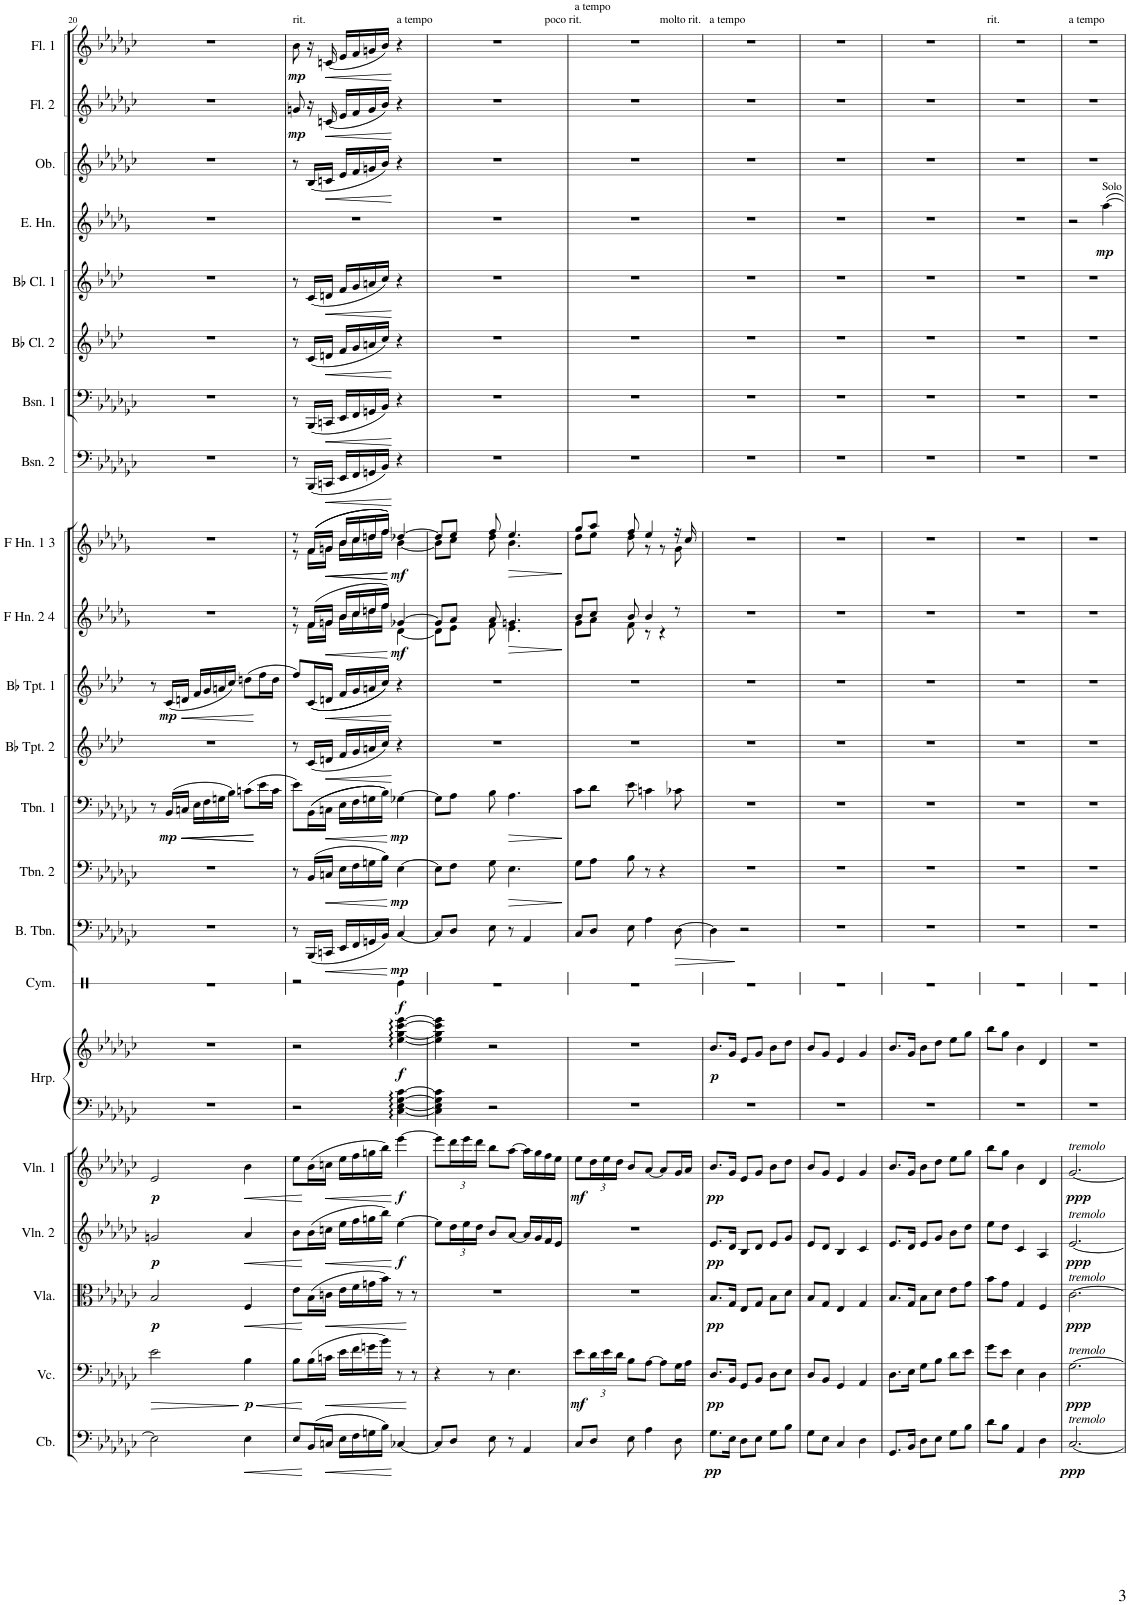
**kern	**dynam	**kern	**dynam	**kern	**dynam	**kern	**dynam	**kern	**dynam	**kern	**kern	**dynam	**kern	**dynam	**kern	**dynam	**kern	**dynam	**kern	**dynam	**kern	**dynam	**kern	**dynam	**kern	**dynam	**kern	**dynam	**kern	**dynam	**kern	**dynam	**kern	**dynam	**kern	**dynam	**kern	**dynam	**kern	**dynam	**kern	**dynam	**kern	**dynam
*part22	*part22	*part21	*part21	*part20	*part20	*part19	*part19	*part18	*part18	*part17	*part17	*part17	*part16	*part16	*part15	*part15	*part14	*part14	*part13	*part13	*part12	*part12	*part11	*part11	*part10	*part10	*part9	*part9	*part8	*part8	*part7	*part7	*part6	*part6	*part5	*part5	*part4	*part4	*part3	*part3	*part2	*part2	*part1	*part1
*staff23	*staff23	*staff22	*staff22	*staff21	*staff21	*staff20	*staff20	*staff19	*staff19	*staff18	*staff17	*staff17/18	*staff16	*staff16	*staff15	*staff15	*staff14	*staff14	*staff13	*staff13	*staff12	*staff12	*staff11	*staff11	*staff10	*staff10	*staff9	*staff9	*staff8	*staff8	*staff7	*staff7	*staff6	*staff6	*staff5	*staff5	*staff4	*staff4	*staff3	*staff3	*staff2	*staff2	*staff1	*staff1
*I"Contrabass	*	*I"Violoncello	*	*I"Viola	*	*I"Violin 2	*	*I"Violin 1	*	*I"Harp	*	*	*I"Cymbal	*	*I"Bass Trombone	*	*I"Trombone 2	*	*I"Trombone 1	*	*I"Bb Trumpet 2	*	*I"Bb Trumpet 1	*	*I"F Horn 2 &amp; 4	*	*I"F Horn 1 &amp; 3	*	*I"Bassoon 2	*	*I"Bassoon 1	*	*I"Bb Clarinet 2	*	*I"Bb Clarinet 1	*	*I"English Horn	*	*I"Oboe	*	*I"Flute 2	*	*I"Flute 1	*
*I'Cb.	*	*I'Vc.	*	*I'Vla.	*	*I'Vln. 2	*	*I'Vln. 1	*	*I'Hrp.	*	*	*I'Cym.	*	*I'B. Tbn.	*	*I'Tbn. 2	*	*I'Tbn. 1	*	*I'Bb Tpt. 2	*	*I'Bb Tpt. 1	*	*I'F Hn. 2 4	*	*I'F Hn. 1 3	*	*I'Bsn. 2	*	*I'Bsn. 1	*	*I'Bb Cl. 2	*	*I'Bb Cl. 1	*	*I'E. Hn.	*	*I'Ob.	*	*I'Fl. 2	*	*I'Fl. 1	*
!!LO:PB:g=z
*clefF4	*	*clefF4	*	*clefC3	*	*clefG2	*	*clefG2	*	*clefF4	*clefG2	*	*clefX	*	*clefF4	*	*clefF4	*	*clefF4	*	*clefG2	*	*clefG2	*	*clefG2	*	*clefG2	*	*clefF4	*	*clefF4	*	*clefG2	*	*clefG2	*	*clefG2	*	*clefG2	*	*clefG2	*	*clefG2	*
*Trd7c12	*	*	*	*	*	*	*	*	*	*	*	*	*	*	*	*	*	*	*	*	*Trd1c2	*	*Trd1c2	*	*Trd4c7	*	*Trd4c7	*	*	*	*	*	*Trd1c2	*	*Trd1c2	*	*Trd4c7	*	*	*	*	*	*	*
*k[b-e-a-d-g-c-]	*	*k[b-e-a-d-g-c-]	*	*k[b-e-a-d-g-c-]	*	*k[b-e-a-d-g-c-]	*	*k[b-e-a-d-g-c-]	*	*k[b-e-a-d-g-c-]	*k[b-e-a-d-g-c-]	*	*k[]	*	*k[b-e-a-d-g-c-]	*	*k[b-e-a-d-g-c-]	*	*k[b-e-a-d-g-c-]	*	*k[b-e-a-d-]	*	*k[b-e-a-d-]	*	*k[b-e-a-d-g-]	*	*k[b-e-a-d-g-]	*	*k[b-e-a-d-g-c-]	*	*k[b-e-a-d-g-c-]	*	*k[b-e-a-d-]	*	*k[b-e-a-d-]	*	*k[b-e-a-d-g-]	*	*k[b-e-a-d-g-c-]	*	*k[b-e-a-d-g-c-]	*	*k[b-e-a-d-g-c-]	*
*M3/4	*	*M3/4	*	*M3/4	*	*M3/4	*	*M3/4	*	*M3/4	*M3/4	*	*M3/4	*	*M3/4	*	*M3/4	*	*M3/4	*	*M3/4	*	*M3/4	*	*M3/4	*	*M3/4	*	*M3/4	*	*M3/4	*	*M3/4	*	*M3/4	*	*M3/4	*	*M3/4	*	*M3/4	*	*M3/4	*
=20	=20	=20	=20	=20	=20	=20	=20	=20	=20	=20	=20	=20	=20	=20	=20	=20	=20	=20	=20	=20	=20	=20	=20	=20	=20	=20	=20	=20	=20	=20	=20	=20	=20	=20	=20	=20	=20	=20	=20	=20	=20	=20	=20	=20
!	!	!	!LO:HP:b	!	!LO:DY:b	!	!LO:DY:b	!	!LO:DY:b	!	!	!	!	!	!	!	!	!	!	!	!	!	!	!	!	!	!	!	!	!	!	!	!	!	!	!	!	!	!	!	!	!	!	!
2E-\]	.	2e-\	>	2B-/	p	2gn/	p	2e-/	p	2.r	2.r	.	2.r	.	2.r	.	2.r	.	8r	.	2.r	.	8r	.	2.r	.	2.r	.	2.r	.	2.r	.	2.r	.	2.r	.	2.r	.	2.r	.	2.r	.	2.r	.
!	!	!	!	!	!	!	!	!	!	!	!	!	!	!	!	!	!	!	!	!LO:DY:b	!	!	!	!LO:DY:b	!	!	!	!	!	!	!	!	!	!	!	!	!	!	!	!	!	!	!	!
.	.	.	.	.	.	.	.	.	.	.	.	.	.	.	.	.	.	.	(16BB-/LL	mp	.	.	(16c/LL	mp	.	.	.	.	.	.	.	.	.	.	.	.	.	.	.	.	.	.	.	.
!	!	!	!	!	!	!	!	!	!	!	!	!	!	!	!	!	!	!	!	!LO:HP:b	!	!	!	!LO:HP:b	!	!	!	!	!	!	!	!	!	!	!	!	!	!	!	!	!	!	!	!
.	.	.	.	.	.	.	.	.	.	.	.	.	.	.	.	.	.	.	16Cn/JJ	<	.	.	16dn/JJ	<	.	.	.	.	.	.	.	.	.	.	.	.	.	.	.	.	.	.	.	.
!	!	!	!	!	!	!	!	!	!	!	!	!	!	!	!	!	!	!	!	!LO:HP:b	!	!	!	!	!	!	!	!	!	!	!	!	!	!	!	!	!	!	!	!	!	!	!	!
.	.	.	.	.	.	.	.	.	.	.	.	.	.	.	.	.	.	.	16E-\LL	<	.	.	16f/LL	.	.	.	.	.	.	.	.	.	.	.	.	.	.	.	.	.	.	.	.	.
.	.	.	.	.	.	.	.	.	.	.	.	.	.	.	.	.	.	.	16F\	.	.	.	16g/	.	.	.	.	.	.	.	.	.	.	.	.	.	.	.	.	.	.	.	.	.
.	.	.	.	.	.	.	.	.	.	.	.	.	.	.	.	.	.	.	16Gn\	.	.	.	16an/	.	.	.	.	.	.	.	.	.	.	.	.	.	.	.	.	.	.	.	.	.
.	.	.	.	.	.	.	.	.	.	.	.	.	.	.	.	.	.	.	16B-\JJ)	.	.	.	16cc/JJ)	.	.	.	.	.	.	.	.	.	.	.	.	.	.	.	.	.	.	.	.	.
!	!LO:HP:b	!	!LO:HP:n=1:b	!	!LO:HP:b	!	!LO:HP:b	!	!LO:HP:b	!	!	!	!	!	!	!	!	!	!	!	!	!	!	!	!	!	!	!	!	!	!	!	!	!	!	!	!	!	!	!	!	!	!	!
!	!	!	!LO:DY:n=1:b	!	!	!	!	!	!	!	!	!	!	!	!	!	!	!	!	!	!	!	!	!	!	!	!	!	!	!	!	!	!	!	!	!	!	!	!	!	!	!	!	!
4E-\	<	4B-\	] < p	4F/	<	4a-/	<	4b-\	<	.	.	.	.	.	.	.	.	.	(8cn\L	.	.	.	(8ddn\L	.	.	.	.	.	.	.	.	.	.	.	.	.	.	.	.	.	.	.	.	.
.	.	.	.	.	.	.	.	.	.	.	.	.	.	.	.	.	.	.	16e-\L	[ [	.	.	16ff\L	[	.	.	.	.	.	.	.	.	.	.	.	.	.	.	.	.	.	.	.	.
.	.	.	.	.	.	.	.	.	.	.	.	.	.	.	.	.	.	.	16c\JJ	.	.	.	16dd\JJ	.	.	.	.	.	.	.	.	.	.	.	.	.	.	.	.	.	.	.	.	.
=21	=21	=21	=21	=21	=21	=21	=21	=21	=21	=21	=21	=21	=21	=21	=21	=21	=21	=21	=21	=21	=21	=21	=21	=21	=21	=21	=21	=21	=21	=21	=21	=21	=21	=21	=21	=21	=21	=21	=21	=21	=21	=21	=21	=21
*	*	*	*	*	*	*	*	*	*	*	*	*	*	*	*	*	*	*	*	*	*	*	*	*	*^	*	*^	*	*	*	*	*	*	*	*	*	*	*	*	*	*	*	*	*
!	!	!	!	!	!	!	!	!	!	!	!	!	!	!	!	!	!	!	!	!	!	!	!	!	!	!	!	!	!	!	!	!	!	!	!	!	!	!	!	!	!	!	!	!	!LO:TX:a:t=rit.	!
!	!	!	!	!	!	!	!	!	!	!	!	!	!	!	!	!	!	!	!	!	!	!	!	!	!	!	!	!	!	!	!	!	!	!	!	!	!	!	!	!	!	!	!	!LO:DY:b	!	!LO:DY:b
8E-/L	.	8B-\L	.	8e-\L	.	8b-\L	.	8ee-\L	.	2r	2r	.	2r	.	8r	.	8r	.	8e-\L)	.	8r	.	8ff/L)	.	8r	8r	.	8r	8r	.	8r	.	8r	.	8r	.	8r	.	2.r	.	8r	.	8gn/	mp	8b-\	mp
(16BB-/L	[	(16B-\L	[	(16B-\L	[	(16b-\L	[	(16b-\L	[	.	.	.	.	.	(16BBB-/LL	.	(16BB-/LL	.	((16BB-\L	.	(16c/LL	.	((16c/L	.	(16f/LL	16f\LL	.	((16f/LL	16f\LL	.	(16BBB-/LL	.	(16BBB-/LL	.	(16c/LL	.	(16c/LL	.	.	.	(16B-/LL	.	16r	.	16r	.
!	!LO:HP:b	!	!LO:HP:b	!	!LO:HP:b	!	!LO:HP:b	!	!LO:HP:b	!	!	!	!	!	!	!LO:HP:b	!	!LO:HP:b	!	!LO:HP:b	!	!LO:HP:b	!	!LO:HP:b	!	!	!LO:HP:b	!	!	!LO:HP:b	!	!LO:HP:b	!	!LO:HP:b	!	!LO:HP:b	!	!LO:HP:b	!	!	!	!LO:HP:b	!	!LO:HP:b	!	!LO:HP:b
16Cn/JJ	<	16cn\JJ	<	16cn\JJ	<	16ccn\JJ	<	16ccn\JJ	<	.	.	.	.	.	16CCn/JJ	<	16Cn/JJ	<	16Cn\JJ	<	16dn/JJ	<	16dn/JJ	<	16gn/JJ	16g\JJ	<	16gn/JJ	16g\JJ	<	16CCn/JJ	<	16CCn/JJ	<	16dn/JJ	<	16dn/JJ	<	.	.	16cn/JJ	<	(16cn/	<	(16cn/	<
!	!	!	!	!	!	!	!	!	!	!	!	!	!	!	!	!	!	!	!	!	!	!	!	!	!	!	!	!	!	!LO:HP:b	!	!	!	!	!	!	!	!	!	!	!	!	!	!	!	!
16E-\LL	.	16e-\LL	.	16e-\LL	.	16ee-\LL	.	16ee-\LL	.	.	.	.	.	.	16EE-/LL	.	16E-\LL	.	16E-\LL	.	16f/LL	.	16f/LL	.	16b-/LL	16b-\LL	.	16b-/LL	16b-\LL	<	16EE-/LL	.	16EE-/LL	.	16f/LL	.	16f/LL	.	.	.	16e-/LL	.	16e-/LL	.	16e-/LL	.
16F\	.	16f\	.	16f\	.	16ff\	.	16ff\	.	.	.	.	.	.	16FF/	.	16F\	.	16F\	.	16g/	.	16g/	.	16cc/	16cc\	.	16cc/	16cc\	.	16FF/	.	16FF/	.	16g/	.	16g/	.	.	.	16f/	.	16f/	.	16f/	.
16Gn\	.	16gn\	.	16gn\	.	16ggn\	.	16ggn\	.	.	.	.	.	.	16GGn/	.	16Gn\	.	16Gn\	.	16an/	.	16an/	.	16ddn/	16dd\	.	16ddn/	16dd\	.	16GGn/	.	16GGn/	.	16an/	.	16an/	.	.	.	16gn/	.	16g/	.	16gn/	.
16B-\JJ)	.	16b-\JJ)	.	16b-\JJ)	.	16bb-\JJ)	.	16bb-\JJ)	.	.	.	.	.	.	16BB-/JJ)	.	16B-\JJ)	.	16B-\JJ))	.	16cc/JJ)	.	16cc/JJ))	.	16ff/JJ)	16ff\JJ	.	16ff/JJ))	16ff\JJ	.	16BB-/JJ)	.	16BB-/JJ)	.	16cc/JJ)	.	16cc/JJ)	.	.	.	16b-/JJ)	.	16b-/JJ)	.	16b-/JJ)	.
!	!	!	!	!	!	!	!	!	!	!	!	!	!	!	!	!	!	!	!	!	!	!	!	!	!	!	!	!	!	!	!	!	!	!	!	!	!	!	!	!	!	!	!	!	!LO:TX:a:t=a tempo	!
!	!	!	!	!	!	!	!LO:DY:n=1:b	!	!LO:DY:n=1:b	!	!	!LO:DY:b	!	!LO:DY:b	!	!LO:DY:n=1:b	!	!LO:DY:n=1:b	!	!LO:DY:n=1:b	!	!	!	!	!	!	!LO:DY:n=1:b	!	!	!LO:DY:n=1:b	!	!	!	!	!	!	!	!	!	!	!	!	!	!	!	!
[4C-X/	[	8r	.	8r	.	[4ee-\	[ f	[4eee-\	[ f	[4C-\ [4E-\ [4G-\ [4c-\	[4ee-\ [4gg-\ [4ccc-\ [4eee-\	f	4Re\	f	[4C-/	[ mp	[4E-\	[ mp	[4G-X\	[ mp	4r	[	4r	[	[4g-X/	[4d-\	[ mf	[4dd-X/	[4b-\	[ [ mf	4r	[	4r	[	4r	[	4r	[	.	.	4r	[	4r	[	4r	[
.	.	8r	[	8r	[	.	.	.	.	.	.	.	.	.	.	.	.	.	.	.	.	.	.	.	.	.	.	.	.	.	.	.	.	.	.	.	.	.	.	.	.	.	.	.	.	.
=22	=22	=22	=22	=22	=22	=22	=22	=22	=22	=22	=22	=22	=22	=22	=22	=22	=22	=22	=22	=22	=22	=22	=22	=22	=22	=22	=22	=22	=22	=22	=22	=22	=22	=22	=22	=22	=22	=22	=22	=22	=22	=22	=22	=22	=22	=22
*	*	*	*	*	*	*	*	*	*	*	*	*	*	*	*	*	*	*	*	*	*	*	*	*	*	*	*	*	*	*	*	*	*	*	*	*	*	*	*	*	*	*	*	*	*^	*
8C-/L]	.	4r	.	2.r	.	8ee-\L]	.	8eee-\L]	.	4C-\] 4E-\] 4G-\] 4c-\]	4ee-\] 4gg-\] 4ccc-\] 4eee-\]	.	2.r	.	8C-/L]	.	8E-\L]	.	8G-\L]	.	2.r	.	2.r	.	8g-/L]	8d-\L]	.	8dd-/L]	8b-\L]	.	2.r	.	2.r	.	2.r	.	2.r	.	2.r	.	2.r	.	2.r	.	2.r	2ryy	.
*	*	*	*	*	*	*Xbrackettup	*	*Xbrackettup	*	*	*	*	*	*	*	*	*	*	*	*	*	*	*	*	*	*	*	*	*	*	*	*	*	*	*	*	*	*	*	*	*	*	*	*	*	*	*
8D-/J	.	.	.	.	.	24dd-\L	.	24ddd-\L	.	.	.	.	.	.	8D-/J	.	8F\J	.	8A-\J	.	.	.	.	.	8a-/J	8e-\J	.	8ee-/J	8cc\J	.	.	.	.	.	.	.	.	.	.	.	.	.	.	.	.	.	.
.	.	.	.	.	.	24ee-\	.	24eee-\	.	.	.	.	.	.	.	.	.	.	.	.	.	.	.	.	.	.	.	.	.	.	.	.	.	.	.	.	.	.	.	.	.	.	.	.	.	.	.
.	.	.	.	.	.	24dd-\JJ	.	24ddd-\JJ	.	.	.	.	.	.	.	.	.	.	.	.	.	.	.	.	.	.	.	.	.	.	.	.	.	.	.	.	.	.	.	.	.	.	.	.	.	.	.
8E-\	.	8r	.	.	.	8b-/L	.	8bb-\L	.	2r	2r	.	.	.	8E-\	.	8G-\	.	8B-\	.	.	.	.	.	8a-/	8f\	.	8ff/	8dd-\	.	.	.	.	.	.	.	.	.	.	.	.	.	.	.	.	.	.
!	!	!	!	!	!	!	!	!	!	!	!	!	!	!	!	!	!	!LO:HP:b	!	!LO:HP:b	!	!	!	!	!	!	!LO:HP:b	!	!	!LO:HP:b	!	!	!	!	!	!	!	!	!	!	!	!	!	!	!	!	!
8r	.	4.E-\	.	.	.	[8a-/J	.	[8aa-\J	.	.	.	.	.	.	8r	.	4.E-\	>	4.A-\	>	.	.	.	.	4.gn/	4.e-\	>	4.ee-/	4.b-\	>	.	.	.	.	.	.	.	.	.	.	.	.	.	.	.	.	.
4AA-/	.	.	.	.	.	16a-/LL]	.	16aa-\LL]	.	.	.	.	.	.	4AA-/	.	.	.	.	.	.	.	.	.	.	.	.	.	.	.	.	.	.	.	.	.	.	.	.	.	.	.	.	.	.	8ryy	.
.	.	.	.	.	.	16g-/	.	16gg-\	.	.	.	.	.	.	.	.	.	.	.	.	.	.	.	.	.	.	.	.	.	.	.	.	.	.	.	.	.	.	.	.	.	.	.	.	.	.	.
!	!	!	!	!	!	!	!	!	!	!	!	!	!	!	!	!	!	!	!	!	!	!	!	!	!	!	!	!	!	!	!	!	!	!	!	!	!	!	!	!	!	!	!	!	!	!LO:TX:a:t=poco rit.	!
.	.	.	.	.	.	16f/	.	16ff\	.	.	.	.	.	.	.	.	.	.	.	.	.	.	.	.	.	.	.	.	.	.	.	.	.	.	.	.	.	.	.	.	.	.	.	.	.	8ryy	.
.	.	.	.	.	.	16e-/JJ	.	16ee-\JJ	.	.	.	.	.	.	.	.	.	.	.	.	.	.	.	.	.	.	.	.	.	.	.	.	.	.	.	.	.	.	.	.	.	.	.	.	.	.	.
*	*	*	*	*	*	*	*	*	*	*	*	*	*	*	*	*	*	*	*	*	*	*	*	*	*v	*v	*	*	*	*	*	*	*	*	*	*	*	*	*	*	*	*	*	*	*	*	*
*	*	*	*	*	*	*	*	*	*	*	*	*	*	*	*	*	*	*	*	*	*	*	*	*	*	*	*v	*v	*	*	*	*	*	*	*	*	*	*	*	*	*	*	*	*	*	*
.	.	.	.	.	.	.	.	.	.	.	.	.	.	.	.	.	.	]	.	]	.	.	.	.	.	]	.	]	.	.	.	.	.	.	.	.	.	.	.	.	.	.	.	.	.
=23	=23	=23	=23	=23	=23	=23	=23	=23	=23	=23	=23	=23	=23	=23	=23	=23	=23	=23	=23	=23	=23	=23	=23	=23	=23	=23	=23	=23	=23	=23	=23	=23	=23	=23	=23	=23	=23	=23	=23	=23	=23	=23	=23	=23	=23
*	*	*	*	*	*	*	*	*	*	*	*	*	*	*	*	*	*	*	*	*	*	*	*	*	*^	*	*^	*	*	*	*	*	*	*	*	*	*	*	*	*	*	*	*	*	*
!	!	!	!	!	!	!	!	!	!	!	!	!	!	!	!	!	!	!	!	!	!	!	!	!	!	!	!	!	!	!	!	!	!	!	!	!	!	!	!	!	!	!	!	!	!LO:TX:a:t=a tempo	!	!
!	!	!	!LO:DY:b	!	!	!	!	!	!LO:DY:b	!	!	!	!	!	!	!	!	!	!	!	!	!	!	!	!	!	!	!	!	!	!	!	!	!	!	!	!	!	!	!	!	!	!	!	!	!	!
8C-/L	.	8e-\L	mf	2.r	.	2.r	.	8ee-\L	mf	2.r	2.r	.	2.r	.	8C-/L	.	8G-\L	.	8c-\L	.	2.r	.	2.r	.	8b-/L	8g-\L	.	8gg-/L	8dd-\L	.	2.r	.	2.r	.	2.r	.	2.r	.	2.r	.	2.r	.	2.r	.	2.r	2ryy	.
*	*	*Xbrackettup	*	*	*	*	*	*	*	*	*	*	*	*	*	*	*	*	*	*	*	*	*	*	*	*	*	*	*	*	*	*	*	*	*	*	*	*	*	*	*	*	*	*	*	*	*
8D-/J	.	24d-\L	.	.	.	.	.	24dd-\L	.	.	.	.	.	.	8D-/J	.	8A-\J	.	8d-\J	.	.	.	.	.	8cc/J	8a-\J	.	8aa-/J	8ee-\J	.	.	.	.	.	.	.	.	.	.	.	.	.	.	.	.	.	.
.	.	24e-\	.	.	.	.	.	24ee-\	.	.	.	.	.	.	.	.	.	.	.	.	.	.	.	.	.	.	.	.	.	.	.	.	.	.	.	.	.	.	.	.	.	.	.	.	.	.	.
.	.	24d-\JJ	.	.	.	.	.	24dd-\JJ	.	.	.	.	.	.	.	.	.	.	.	.	.	.	.	.	.	.	.	.	.	.	.	.	.	.	.	.	.	.	.	.	.	.	.	.	.	.	.
8E-\	.	8B-\L	.	.	.	.	.	8b-/L	.	.	.	.	.	.	8E-\	.	8B-\	.	8e-\	.	.	.	.	.	8b-/	8f\	.	8ff/	8dd-\	.	.	.	.	.	.	.	.	.	.	.	.	.	.	.	.	.	.
4A-\	.	[8A-\J	.	.	.	.	.	[8a-/J	.	.	.	.	.	.	4A-\	.	8r	.	4cn\	.	.	.	.	.	4b-/	8r	.	4ee-/	8r	.	.	.	.	.	.	.	.	.	.	.	.	.	.	.	.	.	.
!	!	!	!	!	!	!	!	!	!	!	!	!	!	!	!	!	!	!	!	!	!	!	!	!	!	!	!	!	!	!	!	!	!	!	!	!	!	!	!	!	!	!	!	!	!	!LO:TX:a:t=molto rit.	!
.	.	8A-\L]	.	.	.	.	.	8a-/L]	.	.	.	.	.	.	.	.	4r	.	.	.	.	.	.	.	.	4r	.	.	8r	.	.	.	.	.	.	.	.	.	.	.	.	.	.	.	.	4ryy	.
!	!	!	!	!	!	!	!	!	!	!	!	!	!	!	!	!LO:HP:b	!	!	!	!	!	!	!	!	!	!	!	!	!	!	!	!	!	!	!	!	!	!	!	!	!	!	!	!	!	!	!
8D-\	.	16G-\L	.	.	.	.	.	16g-/L	.	.	.	.	.	.	[8D-\	>	.	.	8c-X\	.	.	.	.	.	8r	.	.	16r	8g-\	.	.	.	.	.	.	.	.	.	.	.	.	.	.	.	.	.	.
.	.	16A-\JJ	.	.	.	.	.	16a-/JJ	.	.	.	.	.	.	.	.	.	.	.	.	.	.	.	.	.	.	.	16cc/	.	.	.	.	.	.	.	.	.	.	.	.	.	.	.	.	.	.	.
*	*	*	*	*	*	*	*	*	*	*	*	*	*	*	*	*	*	*	*	*	*	*	*	*	*v	*v	*	*	*	*	*	*	*	*	*	*	*	*	*	*	*	*	*	*	*	*	*
*	*	*	*	*	*	*	*	*	*	*	*	*	*	*	*	*	*	*	*	*	*	*	*	*	*	*	*v	*v	*	*	*	*	*	*	*	*	*	*	*	*	*	*	*	*	*	*
=24	=24	=24	=24	=24	=24	=24	=24	=24	=24	=24	=24	=24	=24	=24	=24	=24	=24	=24	=24	=24	=24	=24	=24	=24	=24	=24	=24	=24	=24	=24	=24	=24	=24	=24	=24	=24	=24	=24	=24	=24	=24	=24	=24	=24	=24
!	!	!	!	!	!	!	!	!	!	!	!	!	!	!	!	!	!	!	!	!	!	!	!	!	!	!	!	!	!	!	!	!	!	!	!	!	!	!	!	!	!	!	!LO:TX:a:t=a tempo	!	!
!	!LO:DY:b	!	!LO:DY:b	!	!LO:DY:b	!	!LO:DY:b	!	!LO:DY:b	!	!	!LO:DY:b	!	!	!	!	!	!	!	!	!	!	!	!	!	!	!	!	!	!	!	!	!	!	!	!	!	!	!	!	!	!	!	!	!
*	*	*	*	*	*	*	*	*	*	*	*	*	*	*	*	*	*	*	*	*	*	*	*	*	*	*	*	*	*	*	*	*	*	*	*	*	*	*	*	*	*	*	*v	*v	*
8.G-\L	pp	8.D-/L	pp	8.B-/L	pp	8.e-/L	pp	8.b-/L	pp	2.r	8.b-/L	p	2.r	.	4D-\]	.	2.r	.	2.r	.	2.r	.	2.r	.	2.r	.	2.r	.	2.r	.	2.r	.	2.r	.	2.r	.	2.r	.	2.r	.	2.r	.	2.r	.
16E-\Jk	.	16BB-/Jk	.	16G-/Jk	.	16d-/Jk	.	16g-/Jk	.	.	16g-/Jk	.	.	.	.	.	.	.	.	.	.	.	.	.	.	.	.	.	.	.	.	.	.	.	.	.	.	.	.	.	.	.	.	.
8D-\L	.	8GG-/L	.	8E-/L	.	8B-/L	.	8e-/L	.	.	8e-/L	.	.	.	2r	]	.	.	.	.	.	.	.	.	.	.	.	.	.	.	.	.	.	.	.	.	.	.	.	.	.	.	.	.
8E-\J	.	8BB-/J	.	8G-/J	.	8d-/J	.	8g-/J	.	.	8g-/J	.	.	.	.	.	.	.	.	.	.	.	.	.	.	.	.	.	.	.	.	.	.	.	.	.	.	.	.	.	.	.	.	.
8G-\L	.	8D-\L	.	8B-\L	.	8e-/L	.	8b-\L	.	.	8b-\L	.	.	.	.	.	.	.	.	.	.	.	.	.	.	.	.	.	.	.	.	.	.	.	.	.	.	.	.	.	.	.	.	.
8B-\J	.	8E-\J	.	8d-\J	.	8g-/J	.	8dd-\J	.	.	8dd-\J	.	.	.	.	.	.	.	.	.	.	.	.	.	.	.	.	.	.	.	.	.	.	.	.	.	.	.	.	.	.	.	.	.
=25	=25	=25	=25	=25	=25	=25	=25	=25	=25	=25	=25	=25	=25	=25	=25	=25	=25	=25	=25	=25	=25	=25	=25	=25	=25	=25	=25	=25	=25	=25	=25	=25	=25	=25	=25	=25	=25	=25	=25	=25	=25	=25	=25	=25
8G-\L	.	8D-/L	.	8B-/L	.	8e-/L	.	8b-/L	.	2.r	8b-/L	.	2.r	.	2.r	.	2.r	.	2.r	.	2.r	.	2.r	.	2.r	.	2.r	.	2.r	.	2.r	.	2.r	.	2.r	.	2.r	.	2.r	.	2.r	.	2.r	.
8E-\J	.	8BB-/J	.	8G-/J	.	8d-/J	.	8g-/J	.	.	8g-/J	.	.	.	.	.	.	.	.	.	.	.	.	.	.	.	.	.	.	.	.	.	.	.	.	.	.	.	.	.	.	.	.	.
4C-/	.	4GG-/	.	4E-/	.	4B-/	.	4e-/	.	.	4e-/	.	.	.	.	.	.	.	.	.	.	.	.	.	.	.	.	.	.	.	.	.	.	.	.	.	.	.	.	.	.	.	.	.
4D-\	.	4AA-/	.	4G-/	.	4c-/	.	4g-/	.	.	4g-/	.	.	.	.	.	.	.	.	.	.	.	.	.	.	.	.	.	.	.	.	.	.	.	.	.	.	.	.	.	.	.	.	.
=26	=26	=26	=26	=26	=26	=26	=26	=26	=26	=26	=26	=26	=26	=26	=26	=26	=26	=26	=26	=26	=26	=26	=26	=26	=26	=26	=26	=26	=26	=26	=26	=26	=26	=26	=26	=26	=26	=26	=26	=26	=26	=26	=26	=26
8.GG-/L	.	8.D-\L	.	8.B-/L	.	8.e-/L	.	8.b-/L	.	2.r	8.b-/L	.	2.r	.	2.r	.	2.r	.	2.r	.	2.r	.	2.r	.	2.r	.	2.r	.	2.r	.	2.r	.	2.r	.	2.r	.	2.r	.	2.r	.	2.r	.	2.r	.
16BB-/Jk	.	16E-\Jk	.	16G-/Jk	.	16d-/Jk	.	16g-/Jk	.	.	16g-/Jk	.	.	.	.	.	.	.	.	.	.	.	.	.	.	.	.	.	.	.	.	.	.	.	.	.	.	.	.	.	.	.	.	.
8D-\L	.	8G-\L	.	8B-\L	.	8e-/L	.	8b-\L	.	.	8b-\L	.	.	.	.	.	.	.	.	.	.	.	.	.	.	.	.	.	.	.	.	.	.	.	.	.	.	.	.	.	.	.	.	.
8E-\J	.	8B-\J	.	8d-\J	.	8g-/J	.	8dd-\J	.	.	8dd-\J	.	.	.	.	.	.	.	.	.	.	.	.	.	.	.	.	.	.	.	.	.	.	.	.	.	.	.	.	.	.	.	.	.
8G-\L	.	8d-\L	.	8e-\L	.	8b-\L	.	8ee-\L	.	.	8ee-\L	.	.	.	.	.	.	.	.	.	.	.	.	.	.	.	.	.	.	.	.	.	.	.	.	.	.	.	.	.	.	.	.	.
8B-\J	.	8e-\J	.	8g-\J	.	8dd-\J	.	8gg-\J	.	.	8gg-\J	.	.	.	.	.	.	.	.	.	.	.	.	.	.	.	.	.	.	.	.	.	.	.	.	.	.	.	.	.	.	.	.	.
=27	=27	=27	=27	=27	=27	=27	=27	=27	=27	=27	=27	=27	=27	=27	=27	=27	=27	=27	=27	=27	=27	=27	=27	=27	=27	=27	=27	=27	=27	=27	=27	=27	=27	=27	=27	=27	=27	=27	=27	=27	=27	=27	=27	=27
!	!	!	!	!	!	!	!	!	!	!	!	!	!	!	!	!	!	!	!	!	!	!	!	!	!	!	!	!	!	!	!	!	!	!	!	!	!	!	!	!	!	!	!LO:TX:a:t=rit.	!
8d-\L	.	8g-\L	.	8b-\L	.	8ee-\L	.	8bb-\L	.	2.r	8bb-\L	.	2.r	.	2.r	.	2.r	.	2.r	.	2.r	.	2.r	.	2.r	.	2.r	.	2.r	.	2.r	.	2.r	.	2.r	.	2.r	.	2.r	.	2.r	.	2.r	.
8B-\J	.	8e-\J	.	8g-\J	.	8dd-\J	.	8gg-\J	.	.	8gg-\J	.	.	.	.	.	.	.	.	.	.	.	.	.	.	.	.	.	.	.	.	.	.	.	.	.	.	.	.	.	.	.	.	.
4AA-/	.	4E-\	.	4G-/	.	4c-/	.	4b-\	.	.	4b-\	.	.	.	.	.	.	.	.	.	.	.	.	.	.	.	.	.	.	.	.	.	.	.	.	.	.	.	.	.	.	.	.	.
4D-\	.	4D-\	.	4F/	.	4A-/	.	4d-/	.	.	4d-/	.	.	.	.	.	.	.	.	.	.	.	.	.	.	.	.	.	.	.	.	.	.	.	.	.	.	.	.	.	.	.	.	.
=28	=28	=28	=28	=28	=28	=28	=28	=28	=28	=28	=28	=28	=28	=28	=28	=28	=28	=28	=28	=28	=28	=28	=28	=28	=28	=28	=28	=28	=28	=28	=28	=28	=28	=28	=28	=28	=28	=28	=28	=28	=28	=28	=28	=28
!	!	!	!	!	!	!	!	!	!	!	!	!	!	!	!	!	!	!	!	!	!	!	!	!	!	!	!	!	!	!	!	!	!	!	!	!	!	!	!	!	!	!	!LO:TX:a:t=a tempo	!
!	!	!	!	!	!	!	!	!LO:TX:a:i:t=tremolo	!	!	!	!	!	!	!	!	!	!	!	!	!	!	!	!	!	!	!	!	!	!	!	!	!	!	!	!	!	!	!	!	!	!	!	!
!	!	!	!	!	!	!LO:TX:a:i:t=tremolo	!	!	!	!	!	!	!	!	!	!	!	!	!	!	!	!	!	!	!	!	!	!	!	!	!	!	!	!	!	!	!	!	!	!	!	!	!	!
!	!	!	!	!LO:TX:a:i:t=tremolo	!	!	!	!	!	!	!	!	!	!	!	!	!	!	!	!	!	!	!	!	!	!	!	!	!	!	!	!	!	!	!	!	!	!	!	!	!	!	!	!
!	!	!LO:TX:a:i:t=tremolo	!	!	!	!	!	!	!	!	!	!	!	!	!	!	!	!	!	!	!	!	!	!	!	!	!	!	!	!	!	!	!	!	!	!	!	!	!	!	!	!	!	!
!LO:TX:a:i:t=tremolo	!	!	!	!	!	!	!	!	!	!	!	!	!	!	!	!	!	!	!	!	!	!	!	!	!	!	!	!	!	!	!	!	!	!	!	!	!	!	!	!	!	!	!	!
!	!LO:DY:b	!	!LO:DY:b	!	!LO:DY:b	!	!LO:DY:b	!	!LO:DY:b	!	!	!	!	!	!	!	!	!	!	!	!	!	!	!	!	!	!	!	!	!	!	!	!	!	!	!	!	!	!	!	!	!	!	!
[2.C-/	ppp	[2.G-\	ppp	[2.c-\	ppp	[2.e-/	ppp	[2.g-/	ppp	2.r	2.r	.	2.r	.	2.r	.	2.r	.	2.r	.	2.r	.	2.r	.	2.r	.	2.r	.	2.r	.	2.r	.	2.r	.	2.r	.	2r	.	2.r	.	2.r	.	2.r	.
!	!	!	!	!	!	!	!	!	!	!	!	!	!	!	!	!	!	!	!	!	!	!	!	!	!	!	!	!	!	!	!	!	!	!	!	!	!LO:TX:a:t=Solo	!	!	!	!	!	!	!
!	!	!	!	!	!	!	!	!	!	!	!	!	!	!	!	!	!	!	!	!	!	!	!	!	!	!	!	!	!	!	!	!	!	!	!	!	!	!LO:DY:b	!	!	!	!	!	!
.	.	.	.	.	.	.	.	.	.	.	.	.	.	.	.	.	.	.	.	.	.	.	.	.	.	.	.	.	.	.	.	.	.	.	.	.	[4aa-\	mp	.	.	.	.	.	.
=	=	=	=	=	=	=	=	=	=	=	=	=	=	=	=	=	=	=	=	=	=	=	=	=	=	=	=	=	=	=	=	=	=	=	=	=	=	=	=	=	=	=	=	=
*-	*-	*-	*-	*-	*-	*-	*-	*-	*-	*-	*-	*-	*-	*-	*-	*-	*-	*-	*-	*-	*-	*-	*-	*-	*-	*-	*-	*-	*-	*-	*-	*-	*-	*-	*-	*-	*-	*-	*-	*-	*-	*-	*-	*-
